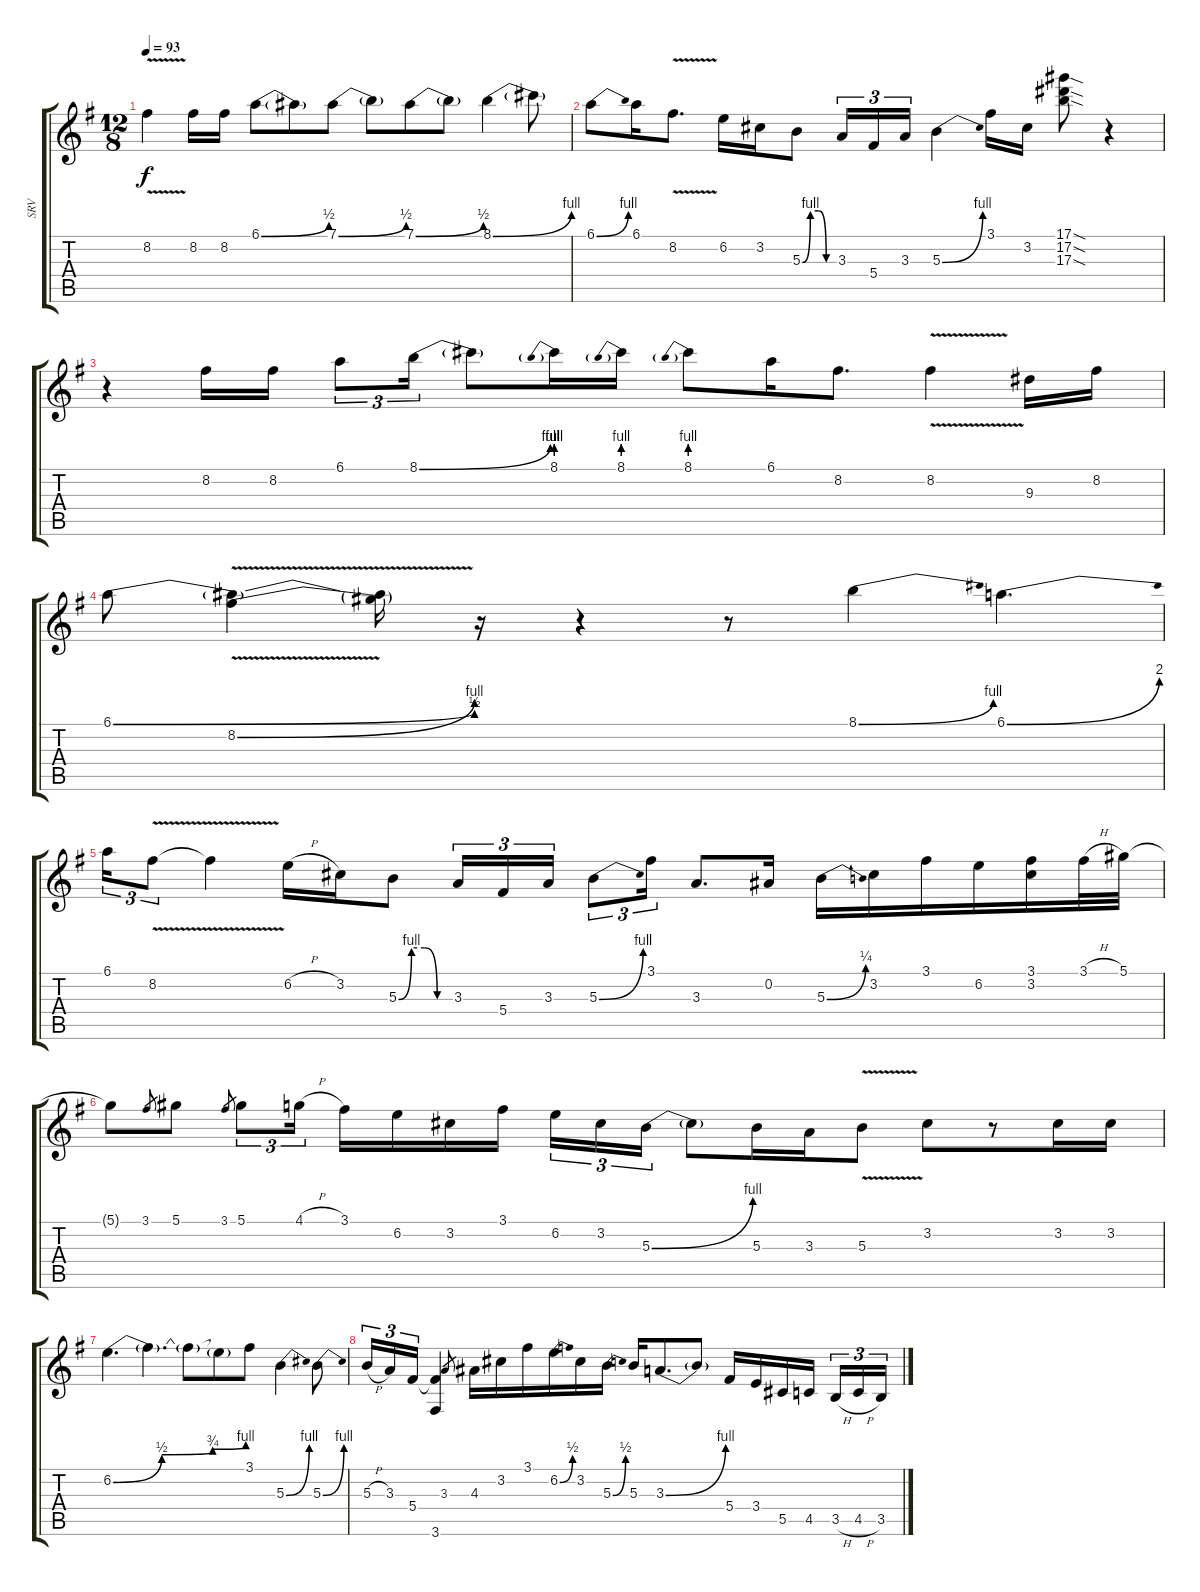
\track ("SRV" "SRV") {instrument electricguitarjazz}
\staff {score tabs}
\tuning (Eb4 Bb3 Gb3 Db3 Ab2 Eb2) {hide}
\ts (12 8)
\tempo 93
\clef g2
\ks g
8.2{v}.4{dy f} 8.2.16 8.2.16 6.1{be (bend 0 0 60 2)}.8 6.1{t}.8 7.1{be (bend 0 0 60 2)}.8 7.1{t}.8 7.1{be (bend 0 0 60 2)}.8 7.1{t}.8 8.1{be (bend 0 0 60 4)}.4 8.1{t}.8 |
6.1{be (bend 0 0 60 4)}.8 6.1.16 8.2{v}.8{d} 6.2.16 3.2.16 5.3{be (custom 0 0 15 4 30 4 45 0 60 0)}.8 3.3.16{tu (3 2)} 5.4.16{tu (3 2)} 3.3.16{tu (3 2)} 5.3{be (bend 0 0 60 4)}.4 3.1.16 3.2.16 (17.1{sod} 17.2{sod} 17.3{sod}).8 r.4 |
r.4 8.2.16 8.2.16 6.1.8{tu (3 2)} 8.1{be (bend 0 0 60 4)}.16{tu (3 2)} 8.1{t}.8 8.1{be (prebend 0 4 60 4)}.16 8.1{be (prebend 0 4 60 4)}.16 8.1{be (prebend 0 4 60 4)}.8 6.1.16 8.2.8{d} 8.2{v}.4 9.3.16 8.2.16 |
6.1{be (bend 0 0 60 2)}.8 (6.1{t} 8.2{be (bend 0 0 60 4) v}).4 (6.1{t} 8.2{t}).16 r.16 r.4 r.8 8.1{be (bend 0 0 60 4)}.4 6.1{be (bend 0 0 60 8)}.4{d} |
6.1.16{tu (3 2)} 8.2{v}.8{tu (3 2)} 8.2{t}.4 6.2{h}.16 3.2.16 5.3{be (custom 0 0 15 4 30 4 45 0 60 0)}.8 3.3.16{tu (3 2)} 5.4.16{tu (3 2)} 3.3.16{tu (3 2)} 5.3{be (bend 0 0 60 4)}.8{tu (3 2)} 3.1.16{tu (3 2)} 3.3.8{d} 0.2.16 5.3{be (bend 0 0 60 1)}.16 3.2.16 3.1.16 6.2.16 (3.1 3.2).16 3.1{h}.32 5.1.32 |
5.1{t}.8 3.1.8{gr} 5.1.8 3.1.8{gr} 5.1.8{tu (3 2)} 4.1{h}.16{tu (3 2)} 3.1.16 6.2.16 3.2.16 3.1.16 6.2.16{tu (3 2)} 3.2.16{tu (3 2)} 5.3{be (bend 0 0 60 4)}.16{tu (3 2)} 5.3{t}.8 5.3.16 3.3.16 5.3{v}.8 3.2.8 r.8 3.2.16 3.2.16 |
6.2{be (custom 0 0 22 2 45 3 60 4)}.4{d} 6.2{t}.4{d} 6.2{t}.8 6.2{t}.8 3.1.8 5.3{be (bend 0 0 60 4)}.4 5.3{be (bend 0 0 60 4)}.8 |
5.3{h}.16{tu (3 2)} 3.3.16{tu (3 2)} 5.4.16{tu (3 2)} (5.4{t} 3.6).4 3.3.8{gr} 4.3.16 3.2.16 3.1.16 6.2{be (bend 0 0 60 2)}.16 3.2.16 5.3{be (bend 0 0 60 2)}.16 5.3.16 3.3{be (bend 0 0 60 4)}.8{d} 3.3{t}.8 5.4.16 3.4.16 5.5.16 4.5.16 3.5{h}.16{tu (3 2)} 4.5{h}.16{tu (3 2)} 3.5.16{tu (3 2)}
